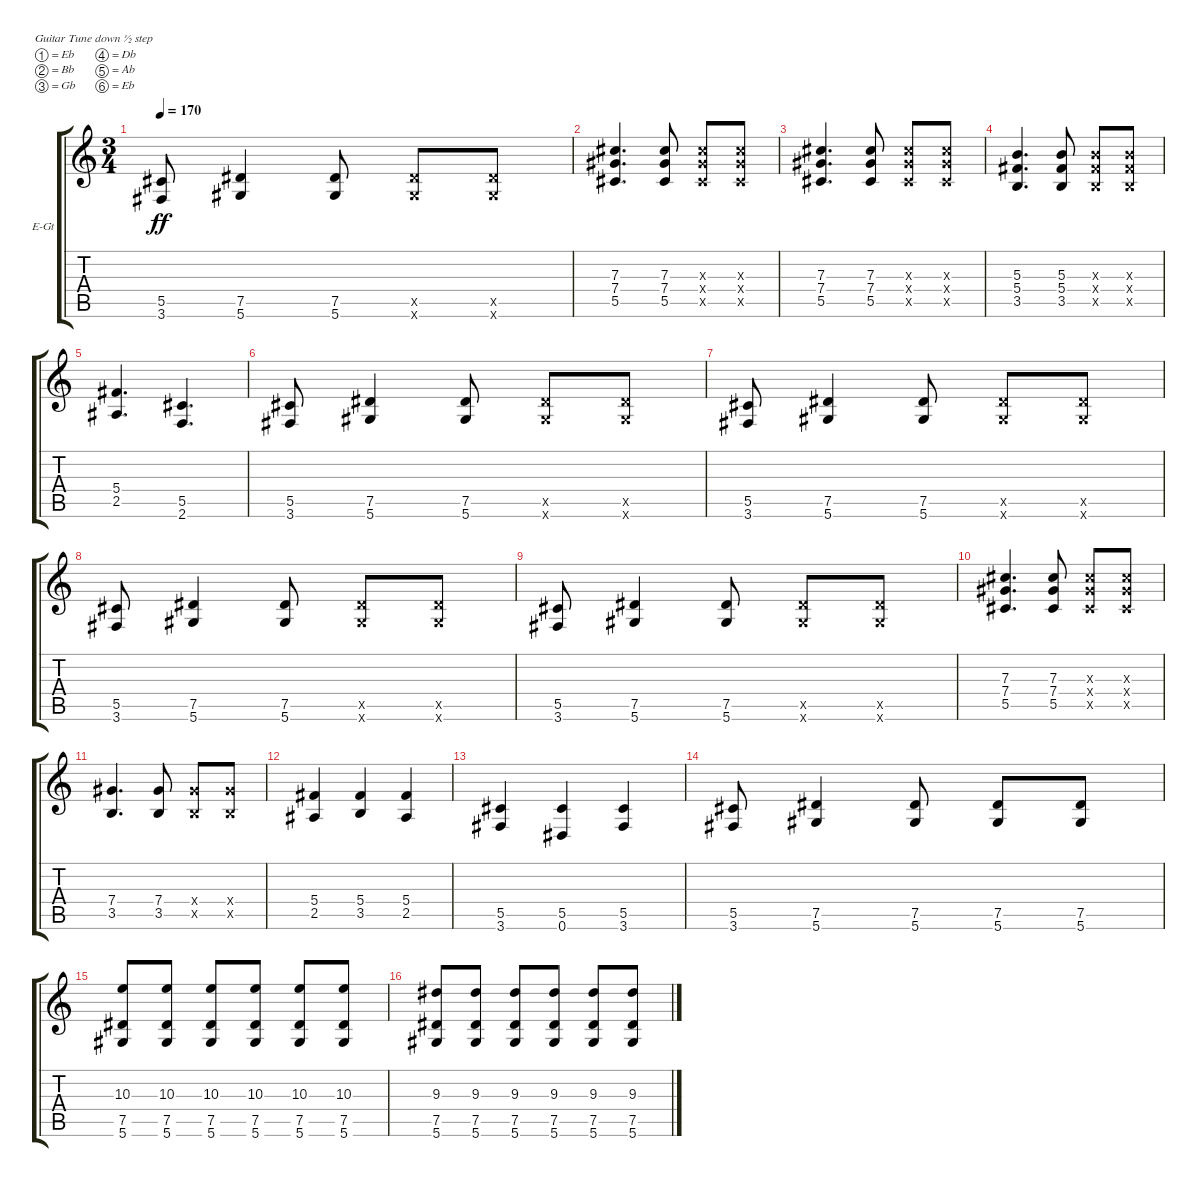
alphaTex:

\bracketExtendMode groupsimilarinstruments
\firstSystemTrackNameOrientation horizontal
\otherSystemsTrackNameOrientation horizontal
\track ("Adam - Lead" "E-Gt") {instrument distortionguitar}
\staff {score tabs}
\tuning (Eb4 Bb3 Gb3 Db3 Ab2 Eb2)
\ts (3 4)
\tempo 170
\clef g2
\ks c
(3.6 5.5).8{dy ff} (5.6 7.5).4 (5.6 7.5).8 (5.6{x} 7.5{x}).8 (5.6{x} 7.5{x}).8 |
(5.5 7.4 7.3).4{d} (5.5 7.4 7.3).8 (5.5{x} 7.4{x} 7.3{x}).8 (5.5{x} 7.4{x} 7.3{x}).8 |
(5.5 7.4 7.3).4{d} (5.5 7.4 7.3).8 (5.5{x} 7.4{x} 7.3{x}).8 (5.5{x} 7.4{x} 7.3{x}).8 |
(3.5 5.4 5.3).4{d} (3.5 5.4 5.3).8 (3.5{x} 5.4{x} 5.3{x}).8 (3.5{x} 5.4{x} 5.3{x}).8 |
(2.5 5.4).4{d} (2.6 5.5).4{d} |
(3.6 5.5).8 (5.6 7.5).4 (5.6 7.5).8 (5.6{x} 7.5{x}).8 (5.6{x} 7.5{x}).8 |
(3.6 5.5).8 (5.6 7.5).4 (5.6 7.5).8 (5.6{x} 7.5{x}).8 (5.6{x} 7.5{x}).8 |
(3.6 5.5).8 (5.6 7.5).4 (5.6 7.5).8 (5.6{x} 7.5{x}).8 (5.6{x} 7.5{x}).8 |
(3.6 5.5).8 (5.6 7.5).4 (5.6 7.5).8 (5.6{x} 7.5{x}).8 (5.6{x} 7.5{x}).8 |
(5.5 7.4 7.3).4{d} (5.5 7.4 7.3).8 (5.5{x} 7.4{x} 7.3{x}).8 (5.5{x} 7.4{x} 7.3{x}).8 |
(3.5 7.4).4{d} (3.5 7.4).8 (3.5{x} 7.4{x}).8 (3.5{x} 7.4{x}).8 |
(2.5 5.4).4 (3.5 5.4).4 (2.5 5.4).4 |
(3.6 5.5).4 (0.6 5.5).4 (3.6 5.5).4 |
(3.6 5.5).8 (5.6 7.5).4 (5.6 7.5).8 (5.6 7.5).8 (5.6 7.5).8 |
(5.6 7.5 10.3).8 (5.6 7.5 10.3).8 (5.6 7.5 10.3).8 (5.6 7.5 10.3).8 (5.6 7.5 10.3).8 (5.6 7.5 10.3).8 |
(5.6 7.5 9.3).8 (5.6 7.5 9.3).8 (5.6 7.5 9.3).8 (5.6 7.5 9.3).8 (5.6 7.5 9.3).8 (5.6 7.5 9.3).8
